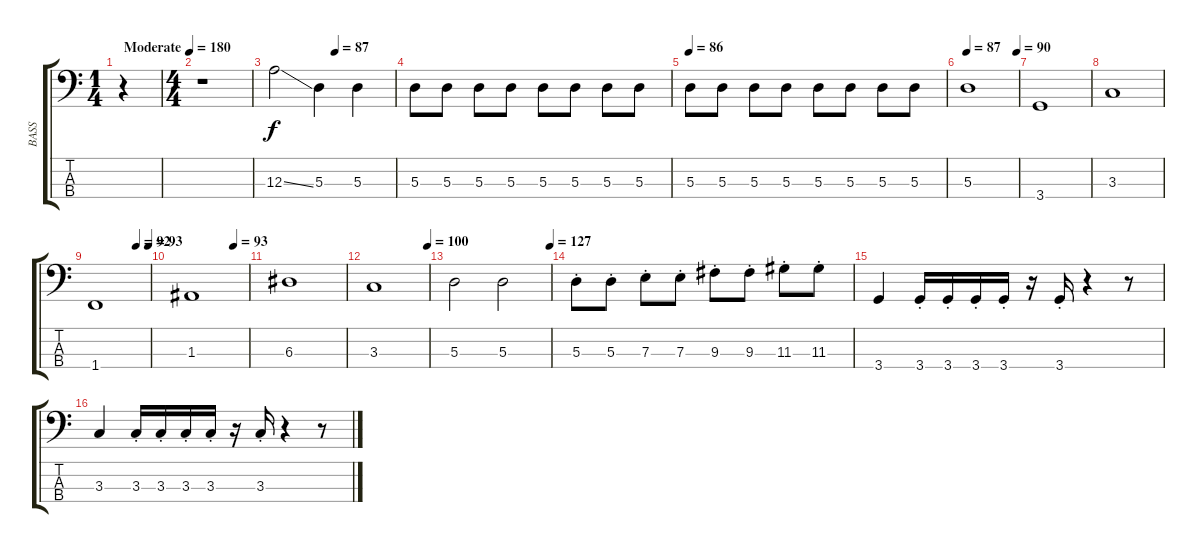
\track ("BASS " "BASS ") {instrument electricbassfinger}
\staff {score tabs}
\tuning (G2 D2 A1 E1) {hide}
\ts (1 4)
\tempo (180 "Moderate")
\clef f4
\ks c
r.4{dy f instrument electricbassfinger} |
\ts (4 4)
r.1 |
\tempo (87 0.5104166666666666)
12.3{ss}.2 5.3.4 5.3.4 |
5.3.8 5.3.8 5.3.8 5.3.8 5.3.8 5.3.8 5.3.8 5.3.8 |
\tempo 86
5.3.8 5.3.8 5.3.8 5.3.8 5.3.8 5.3.8 5.3.8 5.3.8 |
\tempo 87
\tempo (90 0.9791666666666666)
5.3.1 |
3.4.1 |
3.3.1 |
\tempo (92 0.7604166666666666)
\tempo (93 0.9791666666666666)
1.4.1 |
\tempo (93 0.75)
1.3.1 |
6.3.1 |
\tempo (100 0.9895833333333334)
3.3.1 |
\tempo (127 1)
5.3.2 5.3.2 |
5.3{st}.8 5.3{st}.8 7.3{st}.8 7.3{st}.8 9.3{st}.8 9.3{st}.8 11.3{st}.8 11.3{st}.8 |
3.4.4 3.4{st}.16 3.4{st}.16 3.4{st}.16 3.4{st}.16 r.16 3.4{st}.16 r.4 r.8 |
3.3.4 3.3{st}.16 3.3{st}.16 3.3{st}.16 3.3{st}.16 r.16 3.3{st}.16 r.4 r.8
